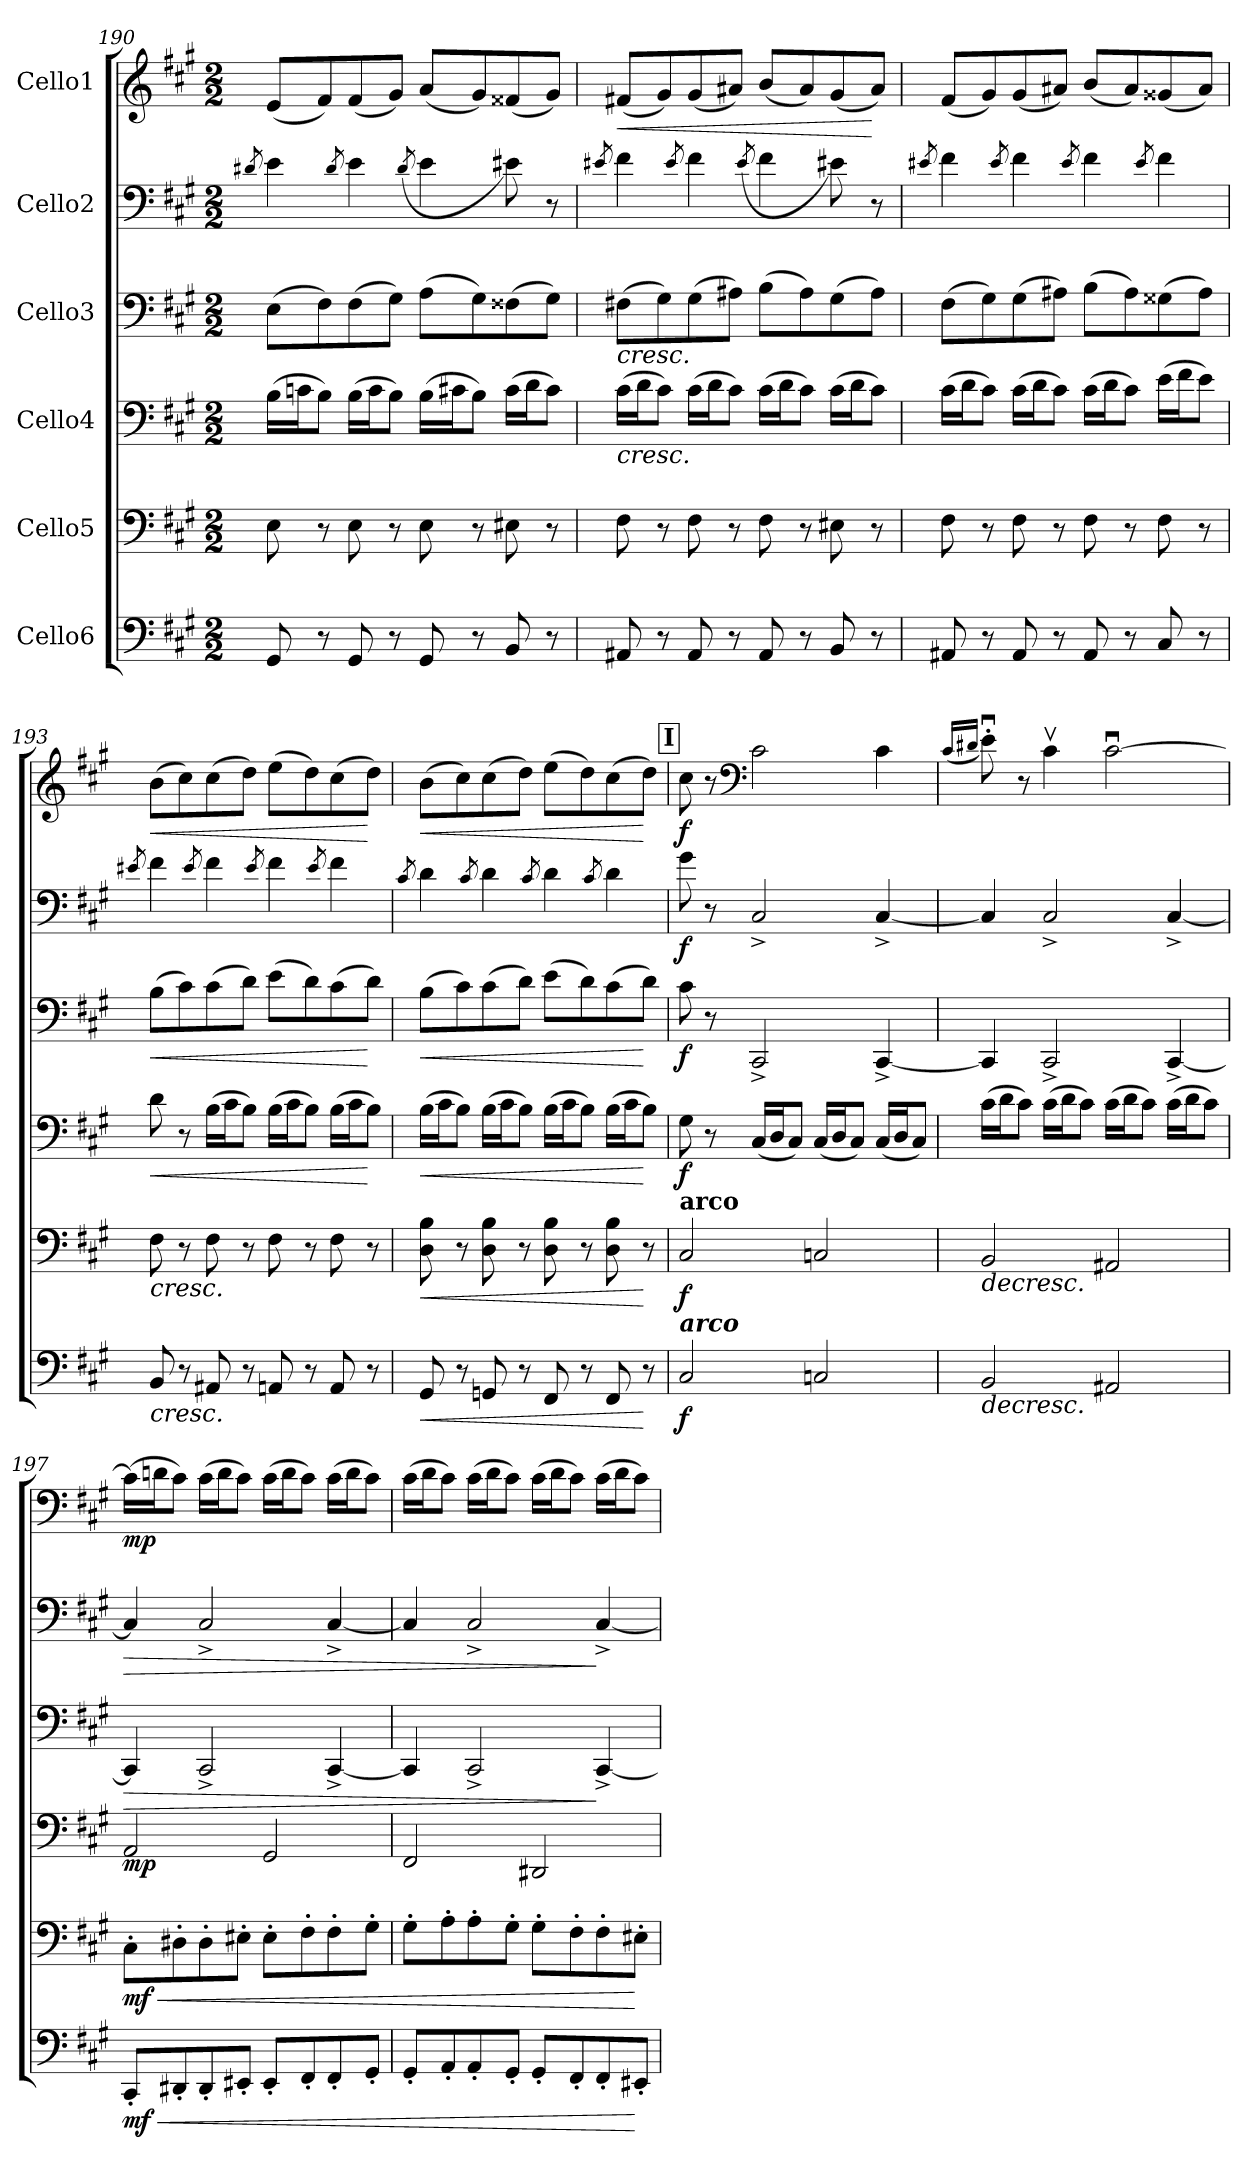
**kern	**dynam	**kern	**dynam	**kern	**dynam	**kern	**dynam	**kern	**dynam	**kern	**dynam
*part6	*part6	*part5	*part5	*part4	*part4	*part3	*part3	*part2	*part2	*part1	*part1
*staff6	*staff6	*staff5	*staff5	*staff4	*staff4	*staff3	*staff3	*staff2	*staff2	*staff1	*staff1
*I"Cello6	*	*I"Cello5	*	*I"Cello4	*	*I"Cello3	*	*I"Cello2	*	*I"Cello1	*
*clefF4	*	*clefF4	*	*clefF4	*	*clefF4	*	*clefF4	*	*clefG2	*
*k[f#c#g#]	*	*k[f#c#g#]	*	*k[f#c#g#]	*	*k[f#c#g#]	*	*k[f#c#g#]	*	*k[f#c#g#]	*
*A:	*	*A:	*	*A:	*	*A:	*	*A:	*	*A:	*
*M2/2	*	*M2/2	*	*M2/2	*	*M2/2	*	*M2/2	*	*M2/2	*
=190	=190	=190	=190	=190	=190	=190	=190	=190	=190	=190	=190
.	.	.	.	.	.	.	.	8qd#X/	.	.	.
8GG#/	.	8E\	.	(16B\LL	.	(8E\L	.	4e\	.	(8e/L	.
.	.	.	.	16cn\J	.	.	.	.	.	.	.
8r	.	8r	.	8B\J)	.	8F#\)	.	.	.	8f#/)	.
.	.	.	.	.	.	.	.	8qd#/	.	.	.
8GG#/	.	8E\	.	(16B\LL	.	(8F#\	.	4e\	.	(8f#/	.
.	.	.	.	16c\J	.	.	.	.	.	.	.
8r	.	8r	.	8B\J)	.	8G#\J)	.	.	.	8g#/J)	.
.	.	.	.	.	.	.	.	(8qd#/	.	.	.
8GG#/	.	8E\	.	(16B\LL	.	(8A\L	.	4e\	.	(8a/L	.
.	.	.	.	16c#X\J	.	.	.	.	.	.	.
8r	.	8r	.	8B\J)	.	8G#\)	.	.	.	8g#/)	.
8BB/	.	8E#X\	.	(16c#\LL	.	(8F##X\	.	8e#X\)	.	(8f##X/	.
.	.	.	.	16d\J	.	.	.	.	.	.	.
8r	.	8r	.	8c#\J)	.	8G#\J)	.	8r	.	8g#/J)	.
!!LO:LB:g=z
=191	=191	=191	=191	=191	=191	=191	=191	=191	=191	=191	=191
.	.	.	.	.	.	.	.	8qe#X/	.	.	.
!	!	!	!	!	!LO:HP:b	!	!LO:HP:b	!	!	!	!LO:HP:b
8AA#X/	.	8F#\	.	(16c#\LL	<	(8F#X\L	<	4f#\	.	(8f#X/L	<
.	.	.	.	16d\J	.	.	.	.	.	.	.
8r	.	8r	.	8c#\J)	.	8G#\)	.	.	.	8g#/)	.
.	.	.	.	.	.	.	.	8qe#/	.	.	.
8AA#/	.	8F#\	.	(16c#\LL	.	(8G#\	.	4f#\	.	(8g#/	.
.	.	.	.	16d\J	.	.	.	.	.	.	.
8r	.	8r	.	8c#\J)	.	8A#X\J)	.	.	.	8a#X/J)	.
.	.	.	.	.	.	.	.	(8qe#/	.	.	.
8AA#/	.	8F#\	.	(16c#\LL	.	(8B\L	.	4f#\	.	(8b/L	.
.	.	.	.	16d\J	.	.	.	.	.	.	.
8r	.	8r	.	8c#\J)	.	8A#\)	.	.	.	8a#/)	.
8BB/	.	8E#X\	.	(16c#\LL	.	(8G#\	.	8e#\)	.	(8g#/	.
.	.	.	.	16d\J	.	.	.	.	.	.	.
8r	.	8r	.	8c#\J)	.	8A#\J)	.	8r	.	8a#/J)	[
=192	=192	=192	=192	=192	=192	=192	=192	=192	=192	=192	=192
.	.	.	.	.	.	.	.	8qe#X/	.	.	.
8AA#X/	.	8F#\	.	(16c#\LL	.	(8F#\L	.	4f#\	.	(8f#/L	.
.	.	.	.	16d\J	.	.	.	.	.	.	.
8r	.	8r	.	8c#\J)	.	8G#\)	.	.	.	8g#/)	.
.	.	.	.	.	.	.	.	8qe#/	.	.	.
8AA#/	.	8F#\	.	(16c#\LL	.	(8G#\	.	4f#\	.	(8g#/	.
.	.	.	.	16d\J	.	.	.	.	.	.	.
8r	.	8r	.	8c#\J)	.	8A#X\J)	.	.	.	8a#X/J)	.
.	.	.	.	.	.	.	.	8qe#/	.	.	.
8AA#/	.	8F#\	.	(16c#\LL	.	(8B\L	.	4f#\	.	(8b/L	.
.	.	.	.	16d\J	.	.	.	.	.	.	.
8r	.	8r	.	8c#\J)	.	8A#\)	.	.	.	8a#/)	.
.	.	.	.	.	.	.	.	8qe#/	.	.	.
8C#/	.	8F#\	.	(16e\LL	.	(8G##X\	.	4f#\	.	(8g##X/	.
.	.	.	.	16f#\J	.	.	.	.	.	.	.
8r	.	8r	.	8e\J)	.	8A#\J)	.	.	.	8a#/J)	.
=193	=193	=193	=193	=193	=193	=193	=193	=193	=193	=193	=193
.	.	.	.	.	.	.	.	8qe#X/	.	.	.
!	!LO:HP:b	!	!LO:HP:b	!	!LO:HP:b	!	!LO:HP:b	!	!	!	!LO:HP:b
8BB/	<	8F#\	<	8d\	<	(8B\L	<	4f#\	.	(8b\L	<
8r	.	8r	.	8r	.	8c#\)	.	.	.	8cc#\)	.
.	.	.	.	.	.	.	.	8qe#/	.	.	.
8AA#X/	.	8F#\	.	(16B\LL	.	(8c#\	.	4f#\	.	(8cc#\	.
.	.	.	.	16c#\J	.	.	.	.	.	.	.
8r	.	8r	.	8B\J)	.	8d\J)	.	.	.	8dd\J)	.
.	.	.	.	.	.	.	.	8qe#/	.	.	.
8AAn/	.	8F#\	.	(16B\LL	.	(8e\L	.	4f#\	.	(8ee\L	.
.	.	.	.	16c#\J	.	.	.	.	.	.	.
8r	.	8r	.	8B\J)	.	8d\)	.	.	.	8dd\)	.
.	.	.	.	.	.	.	.	8qe#/	.	.	.
8AA/	.	8F#\	.	(16B\LL	.	(8c#\	.	4f#\	.	(8cc#\	.
.	.	.	.	16c#\J	.	.	.	.	.	.	.
8r	.	8r	.	8B\J)	[	8d\J)	[	.	.	8dd\J)	[
!!LO:PB:g=z
=194	=194	=194	=194	=194	=194	=194	=194	=194	=194	=194	=194
.	.	.	.	.	.	.	.	8qc#/	.	.	.
!	!LO:HP:b	!	!LO:HP:b	!	!LO:HP:b	!	!LO:HP:b	!	!	!	!LO:HP:b
8GG#/	<	8D\ 8B\	<	(16B\LL	<	(8B\L	<	4d\	.	(8b\L	<
.	.	.	.	16c#\J	.	.	.	.	.	.	.
8r	.	8r	.	8B\J)	.	8c#\)	.	.	.	8cc#\)	.
.	.	.	.	.	.	.	.	8qc#/	.	.	.
8GGn/	.	8D\ 8B\	.	(16B\LL	.	(8c#\	.	4d\	.	(8cc#\	.
.	.	.	.	16c#\J	.	.	.	.	.	.	.
8r	.	8r	.	8B\J)	.	8d\J)	.	.	.	8dd\J)	.
.	.	.	.	.	.	.	.	8qc#/	.	.	.
8FF#/	.	8D\ 8B\	.	(16B\LL	.	(8e\L	.	4d\	.	(8ee\L	.
.	.	.	.	16c#\J	.	.	.	.	.	.	.
8r	.	8r	.	8B\J)	.	8d\)	.	.	.	8dd\)	.
.	.	.	.	.	.	.	.	8qc#/	.	.	.
8FF#/	.	8D\ 8B\	.	(16B\LL	.	(8c#\	.	4d\	.	(8cc#\	.
.	.	.	.	16c#\J	.	.	.	.	.	.	.
8r	[	8r	[	8B\J)	[	8d\J)	[	.	.	8dd\J)	[
!!LO:PB:g=z
!!LO:REH:place=s1:a:B:fs=15.4267:t=I
=195	=195	=195	=195	=195	=195	=195	=195	=195	=195	=195	=195
!	!	!LO:TX:a:B:t=arco	!	!	!	!	!	!	!	!	!
!LO:TX:a:Bi:t=arco	!	!	!	!	!	!	!	!	!	!	!
!	!LO:DY:b	!	!LO:DY:b	!	!LO:DY:b	!	!LO:DY:b	!	!LO:DY:b	!	!LO:DY:b
2C#/	f	2C#/	f	8G#\	f	8c#\	f	8g#\	f	8cc#\	f
.	.	.	.	8r	.	8r	.	8r	.	8r	.
*	*	*	*	*	*	*	*	*	*	*clefF4	*
.	.	.	.	(16C#/LL	.	2CC#^/	.	2C#^/	.	2c#\	.
.	.	.	.	16D/J	.	.	.	.	.	.	.
.	.	.	.	8C#/J)	.	.	.	.	.	.	.
2Cn/	.	2Cn/	.	(16C#/LL	.	.	.	.	.	.	.
.	.	.	.	16D/J	.	.	.	.	.	.	.
.	.	.	.	8C#/J)	.	.	.	.	.	.	.
.	.	.	.	(16C#/LL	.	[4CC#^/	.	[4C#^/	.	4c#\	.
.	.	.	.	16D/J	.	.	.	.	.	.	.
.	.	.	.	8C#/J)	.	.	.	.	.	.	.
=196	=196	=196	=196	=196	=196	=196	=196	=196	=196	=196	=196
.	.	.	.	.	.	.	.	.	.	(16qc#/LL	.
.	.	.	.	.	.	.	.	.	.	16qd#X/JJ	.
!	!LO:HP:b	!	!LO:HP:b	!	!	!	!	!	!	!	!
2BB/	>	2BB/	>	(16c#\LL	.	4CC#/]	.	4C#/]	.	8eu'\)	.
.	.	.	.	16d\J	.	.	.	.	.	.	.
.	.	.	.	8c#\J)	.	.	.	.	.	8r	.
.	.	.	.	(16c#\LL	.	2CC#^/	.	2C#^/	.	4c#v\	.
.	.	.	.	16d\J	.	.	.	.	.	.	.
.	.	.	.	8c#\J)	.	.	.	.	.	.	.
2AA#X/	[	2AA#X/	[	(16c#\LL	.	.	.	.	.	[2c#u\	.
.	.	.	.	16d\J	.	.	.	.	.	.	.
.	.	.	.	8c#\J)	.	.	.	.	.	.	.
.	.	.	.	(16c#\LL	.	[4CC#^/	.	[4C#^/	.	.	.
.	.	.	.	16d\J	.	.	.	.	.	.	.
.	.	.	.	8c#\J)	.	.	.	.	.	.	.
=197	=197	=197	=197	=197	=197	=197	=197	=197	=197	=197	=197
!	!LO:HP:b	!	!LO:HP:b	!	!	!	!LO:HP:b	!	!LO:HP:b	!	!
!	!LO:DY:n=1:b	!	!LO:DY:n=1:b	!	!LO:DY:b	!	!	!	!	!	!LO:DY:b
8CC#'/L	< mf	8C#'\L	< mf	2AA/	mp	4CC#/]	>	4C#/]	>	(16c#\LL]	mp
.	.	.	.	.	.	.	.	.	.	16dn\J	.
8DD#X'/	.	8D#X'\	.	.	.	.	.	.	.	8c#\J)	.
8DD#'/	.	8D#'\	.	.	.	2CC#^/	.	2C#^/	.	(16c#\LL	.
.	.	.	.	.	.	.	.	.	.	16d\J	.
8EE#X'/J	.	8E#X'\J	.	.	.	.	.	.	.	8c#\J)	.
8EE#'/L	.	8E#'\L	.	2GG#/	.	.	.	.	.	(16c#\LL	.
.	.	.	.	.	.	.	.	.	.	16d\J	.
8FF#'/	.	8F#'\	.	.	.	.	.	.	.	8c#\J)	.
8FF#'/	.	8F#'\	.	.	.	[4CC#^/	[	[4C#^/	.	(16c#\LL	.
.	.	.	.	.	.	.	.	.	.	16d\J	.
8GG#'/J	]	8G#'\J	]	.	.	.	.	.	.	8c#\J)	.
!!LO:LB:g=z
=198	=198	=198	=198	=198	=198	=198	=198	=198	=198	=198	=198
8GG#'/L	.	8G#'\L	.	2FF#/	.	4CC#/]	.	4C#/]	.	(16c#\LL	.
.	.	.	.	.	.	.	.	.	.	16d\J	.
8AA'/	.	8A'\	.	.	.	.	.	.	.	8c#\J)	.
8AA'/	.	8A'\	.	.	.	2CC#^/	.	2C#^/	.	(16c#\LL	.
.	.	.	.	.	.	.	.	.	.	16d\J	.
8GG#'/J	.	8G#'\J	.	.	.	.	.	.	.	8c#\J)	.
8GG#'/L	.	8G#'\L	.	2DD#X/	[	.	.	.	.	(16c#\LL	.
.	.	.	.	.	.	.	.	.	.	16d\J	.
8FF#'/	.	8F#'\	.	.	.	.	.	.	.	8c#\J)	.
8FF#'/	.	8F#'\	.	.	.	[4CC#^/	]	[4C#^/	]	(16c#\LL	.
.	.	.	.	.	.	.	.	.	.	16d\J	.
8EE#X'/J	[	8E#X'\J	[	.	.	.	.	.	.	8c#\J)	.
=	=	=	=	=	=	=	=	=	=	=	=
*-	*-	*-	*-	*-	*-	*-	*-	*-	*-	*-	*-
